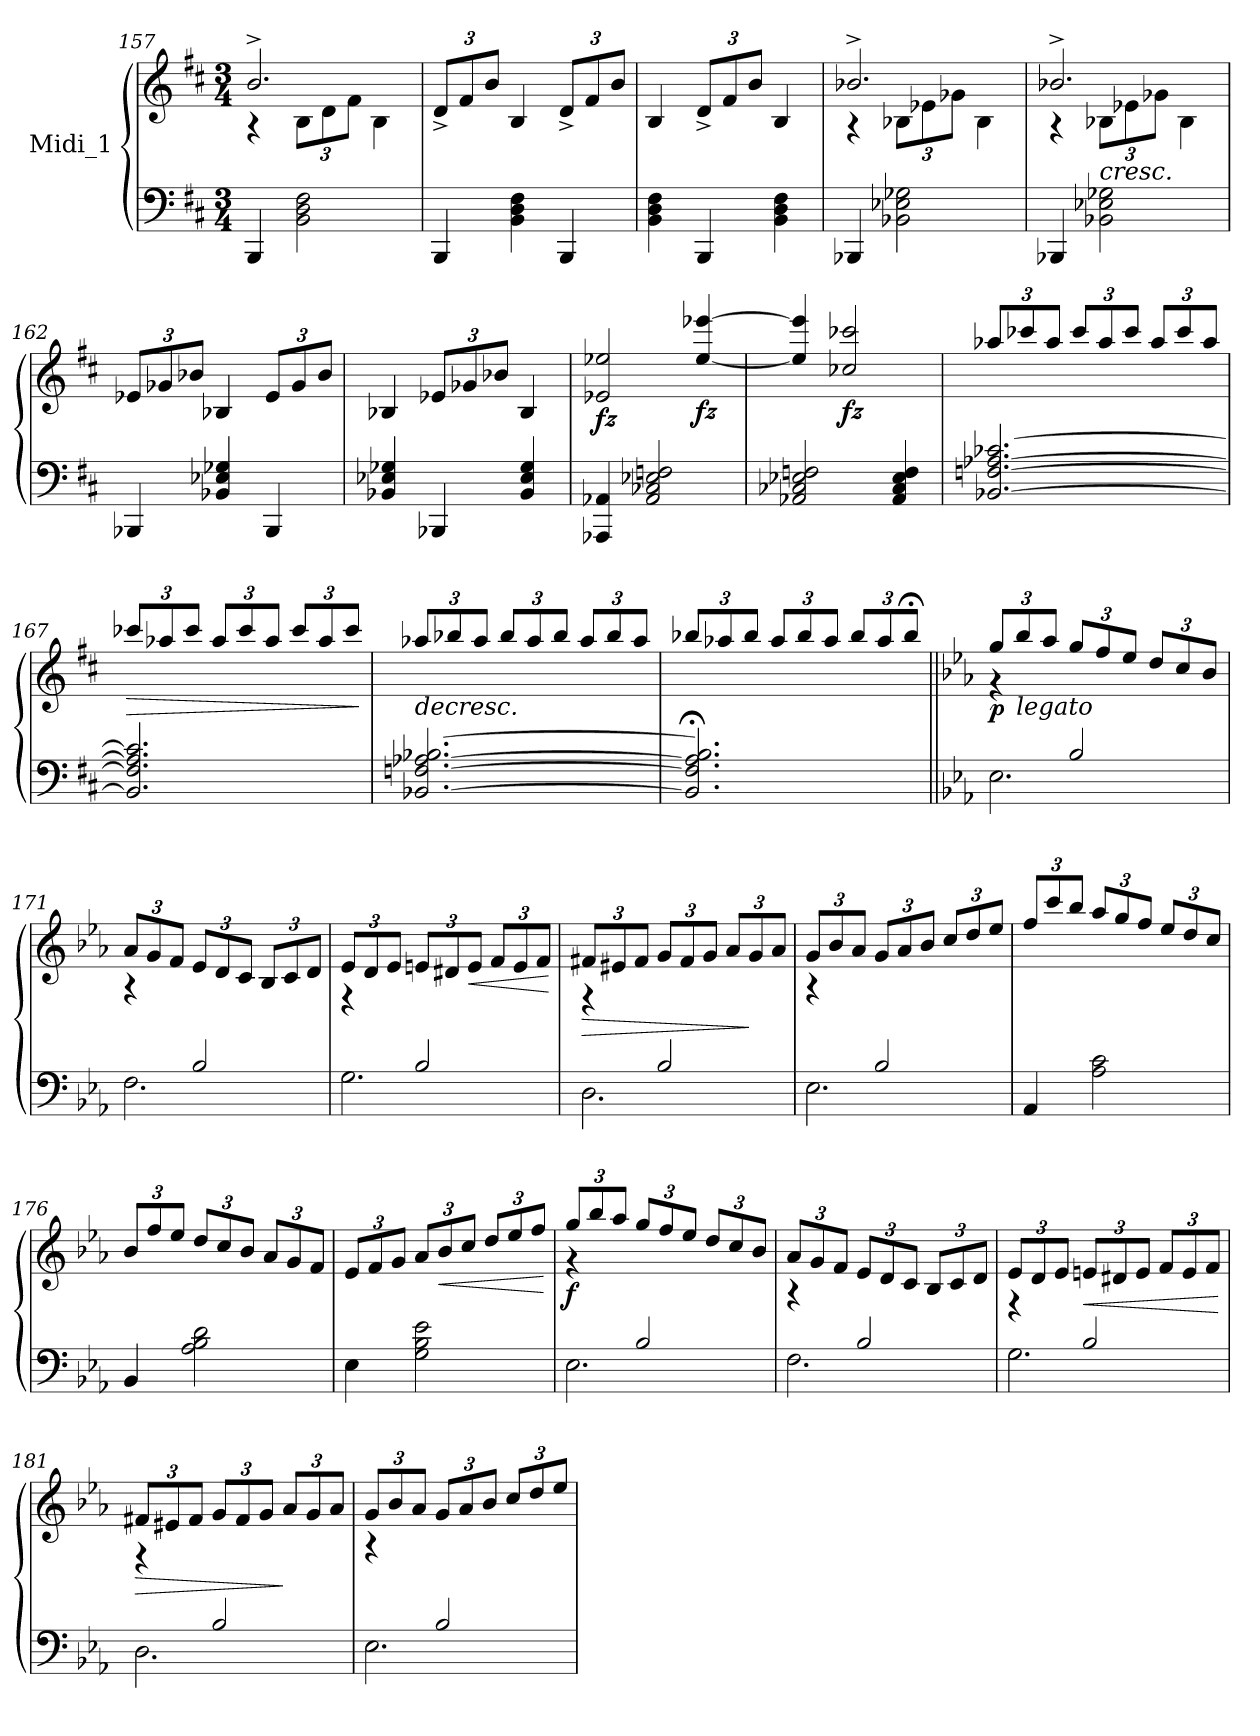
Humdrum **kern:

**kern	**kern	**dynam
*part1	*part1	*part1
*staff2	*staff1	*staff1/2
*I"Midi_1	*	*
!!LO:PB:g=z
*clefF4	*clefG2	*
*k[f#c#]	*k[f#c#]	*
*D:	*D:	*
*M3/4	*M3/4	*
=157	=157	=157
*	*^	*
4BBB/	2.b^/	4r	.
*	*	*Xbrackettup	*
2BB\ 2D\ 2F#\	.	12B\L	.
.	.	12d\	.
.	.	12f#\J	.
.	.	4B\	.
=158	=158	=158	=158
4BBB/	12d^/L	2ryy	.
.	12f#/	.	.
.	12b/J	.	.
4BB\ 4D\ 4F#\	4B/	.	.
4BBB/	12d^/L	4ryy	.
.	12f#/	.	.
.	12b/J	.	.
=159	=159	=159	=159
4BB\ 4D\ 4F#\	4B/	2ryy	.
4BBB/	12d^/L	.	.
.	12f#/	.	.
.	12b/J	.	.
4BB\ 4D\ 4F#\	4B/	4ryy	.
=160	=160	=160	=160
4BBB-X/	2.b-X^/	4r	.
2BB-X\ 2E-X\ 2G-X\	.	12B-X\L	.
.	.	12e-X\	.
.	.	12g-X\J	.
.	.	4B-i\	.
=161	=161	=161	=161
4BBB-X/	2.b-X^/	4r	.
!LO:TX:a:i:t=cresc.	!	!	!
2BB-X\ 2E-X\ 2G-X\	.	12B-X\L	.
.	.	12e-X\	.
.	.	12g-X\J	.
.	.	4B-i\	.
*	*v	*v	*
!!LO:LB:g=z
=162	=162	=162
*^	*	*
4BBB-X/	2.ryy	12e-X/L	.
.	.	12g-X/	.
.	.	12b-X/J	.
4BB-X/ 4E-X/ 4G-X/	.	4B-X/	.
4BBB-/	.	12e-/L	.
.	.	12g-/	.
.	.	12b-/J	.
=163	=163	=163	=163
4BB-X/ 4E-X/ 4G-X/	2.ryy	4B-X/	.
4BBB-X/	.	12e-X/L	.
.	.	12g-X/	.
.	.	12b-X/J	.
4BB-/ 4E-/ 4G-/	.	4B-/	.
=164	=164	=164	=164
!	!	!	!LO:DY:b
4AAA-X/ 4AA-X/	2.ryy	2e-X/ 2ee-X/	fz
2AA-/ 2C-X/ 2E-X/ 2Fn/	.	.	.
!	!	!	!LO:DY:b
.	.	[4ee-/ [4eee-X/	fz
=165	=165	=165	=165
2AA-X/ 2C-X/ 2E-X/ 2Fn/	2.ryy	4ee-/] 4eee-/]	.
!	!	!	!LO:DY:b
.	.	2cc-X/ 2ccc-X/	fz
4AA-/ 4C-/ 4E-/ 4F/	.	.	.
!!LO:LB:g=z
=166	=166	=166	=166
[2.BB-X/ [2.Fn/ [2.A-X/ [2.c-X/	2.ryy	12aa-X/L	.
.	.	12ccc-X/	.
.	.	12aa-/J	.
.	.	12ccc-/L	.
.	.	12aa-/	.
.	.	12ccc-/J	.
.	.	12aa-/L	.
.	.	12ccc-/	.
.	.	12aa-/J	.
!!LO:LB:g=z
=167	=167	=167	=167
!	!	!	!LO:HP:b
2.BB-/] 2.F/] 2.A-/] 2.c-/]	2.ryy	12ccc-X/L	>
.	.	12aa-X/	.
.	.	12ccc-/J	.
.	.	12aa-/L	.
.	.	12ccc-/	.
.	.	12aa-/J	.
.	.	12ccc-/L	.
.	.	12aa-/	.
.	.	12ccc-/J	.
*v	*v	*	*
.	.	]
=168	=168	=168
*^	*	*
!	!	!LO:TX:b:i:t=decresc.	!
[2.BB-X/ [2.Fn/ [2.A-X/ [2.B-X/	2.ryy	12aa-X/L	.
.	.	12bb-X/	.
.	.	12aa-/J	.
.	.	12bb-/L	.
.	.	12aa-/	.
.	.	12bb-/J	.
.	.	12aa-/L	.
.	.	12bb-/	.
.	.	12aa-/J	.
=169	=169	=169	=169
2.BB-/];< 2.F/];< 2.A-/];< 2.B-/];<	2.ryy	12bb-X/L	.
.	.	12aa-X/	.
.	.	12bb-/J	.
.	.	12aa-/L	.
.	.	12bb-/	.
.	.	12aa-/J	.
.	.	12bb-/L	.
.	.	12aa-/	.
.	.	12bb-;</J	.
!!LO:PB:g=z
=170||	=170||	=170||	=170||
*k[b-e-a-]	*	*k[b-e-a-]	*
*E-:	*	*E-:	*
*	*	*^	*
!	!	!	!	!LO:DY:b
4ryy	2.E-\	12gg/L	4r	p
!	!	!LO:TX:b:i:t=legato	!	!
.	.	12bb-/	.	.
.	.	12aa-/J	.	.
2B-/	.	12gg/L	2ryy	.
.	.	12ff/	.	.
.	.	12ee-/J	.	.
.	.	12dd/L	.	.
.	.	12cc/	.	.
.	.	12b-/J	.	.
=171	=171	=171	=171	=171
4ryy	2.F\	12a-/L	4r	.
.	.	12g/	.	.
.	.	12f/J	.	.
2B-/	.	12e-/L	2ryy	.
.	.	12d/	.	.
.	.	12c/J	.	.
.	.	12B-/L	.	.
.	.	12c/	.	.
.	.	12d/J	.	.
=172	=172	=172	=172	=172
4ryy	2.G\	12e-/L	4r	.
.	.	12d/	.	.
.	.	12e-/J	.	.
2B-/	.	12en/L	2ryy	.
.	.	12d#X/	.	.
!	!	!	!	!LO:HP:b
.	.	12e/J	.	<
.	.	12f/L	.	.
.	.	12e/	.	.
.	.	12f/J	.	.
*v	*v	*	*	*
*	*v	*v	*
.	.	[
=173	=173	=173
*^	*	*
!	!	!	!LO:HP:b
*	*	*^	*
4ryy	2.D\	12f#X/L	4r	>
.	.	12e#X/	.	.
.	.	12f#/J	.	.
2B-/	.	12g/L	2ryy	.
.	.	12f#/	.	.
.	.	12g/J	.	.
.	.	12a-/L	.	.
.	.	12g/	.	]
.	.	12a-/J	.	.
!!LO:LB:g=z	!!
=174	=174	=174	=174	=174
4ryy	2.E-\	12g/L	4r	.
.	.	12b-/	.	.
.	.	12a-/J	.	.
2B-/	.	12g/L	2ryy	.
.	.	12a-/	.	.
.	.	12b-/J	.	.
.	.	12cc/L	.	.
.	.	12dd/	.	.
.	.	12ee-/J	.	.
*	*	*v	*v	*
=175	=175	=175	=175
4AA-/	2ryy	12ff/L	.
.	.	12ccc/	.
.	.	12bb-/J	.
2A-\ 2c\	.	12aa-/L	.
.	.	12gg/	.
.	.	12ff/J	.
.	4ryy	12ee-/L	.
.	.	12dd/	.
.	.	12cc/J	.
=176	=176	=176	=176
4BB-/	2ryy	12b-/L	.
.	.	12ff/	.
.	.	12ee-/J	.
2A-\ 2B-\ 2d\	.	12dd/L	.
.	.	12cc/	.
.	.	12b-/J	.
.	4ryy	12a-/L	.
.	.	12g/	.
.	.	12f/J	.
=177	=177	=177	=177
4E-\	2ryy	12e-/L	.
.	.	12f/	.
.	.	12g/J	.
2G\ 2B-\ 2e-\	.	12a-/L	.
!	!	!	!LO:HP:b
.	.	12b-/	<
.	.	12cc/J	.
.	4ryy	12dd/L	.
.	.	12ee-/	.
.	.	12ff/J	.
*v	*v	*	*
.	.	[
!!LO:LB:g=z
=178	=178	=178
*^	*^	*
!	!	!	!	!LO:DY:b
4ryy	2.E-\	12gg/L	4r	f
.	.	12bb-/	.	.
.	.	12aa-/J	.	.
2B-/	.	12gg/L	2ryy	.
.	.	12ff/	.	.
.	.	12ee-/J	.	.
.	.	12dd/L	.	.
.	.	12cc/	.	.
.	.	12b-/J	.	.
!!LO:LB:g=z	!!
=179	=179	=179	=179	=179
4ryy	2.F\	12a-/L	4r	.
.	.	12g/	.	.
.	.	12f/J	.	.
2B-/	.	12e-/L	2ryy	.
.	.	12d/	.	.
.	.	12c/J	.	.
.	.	12B-/L	.	.
.	.	12c/	.	.
.	.	12d/J	.	.
=180	=180	=180	=180	=180
4ryy	2.G\	12e-/L	4r	.
.	.	12d/	.	.
.	.	12e-/J	.	.
!	!	!	!	!LO:HP:b
2B-/	.	12en/L	2ryy	<
.	.	12d#X/	.	.
.	.	12e/J	.	.
.	.	12f/L	.	.
.	.	12e/	.	.
.	.	12f/J	.	.
*v	*v	*	*	*
*	*v	*v	*
.	.	[
=181	=181	=181
*^	*	*
!	!	!	!LO:HP:b
*	*	*^	*
4ryy	2.D\	12f#X/L	4r	>
.	.	12e#X/	.	.
.	.	12f#/J	.	.
2B-/	.	12g/L	2ryy	.
.	.	12f#/	.	.
.	.	12g/J	.	.
.	.	12a-/L	.	]
.	.	12g/	.	.
.	.	12a-/J	.	.
=182	=182	=182	=182	=182
4ryy	2.E-\	12g/L	4r	.
.	.	12b-/	.	.
.	.	12a-/J	.	.
2B-/	.	12g/L	2ryy	.
.	.	12a-/	.	.
.	.	12b-/J	.	.
.	.	12cc/L	.	.
.	.	12dd/	.	.
.	.	12ee-/J	.	.
*v	*v	*	*	*
*	*v	*v	*
=	=	=
*-	*-	*-
